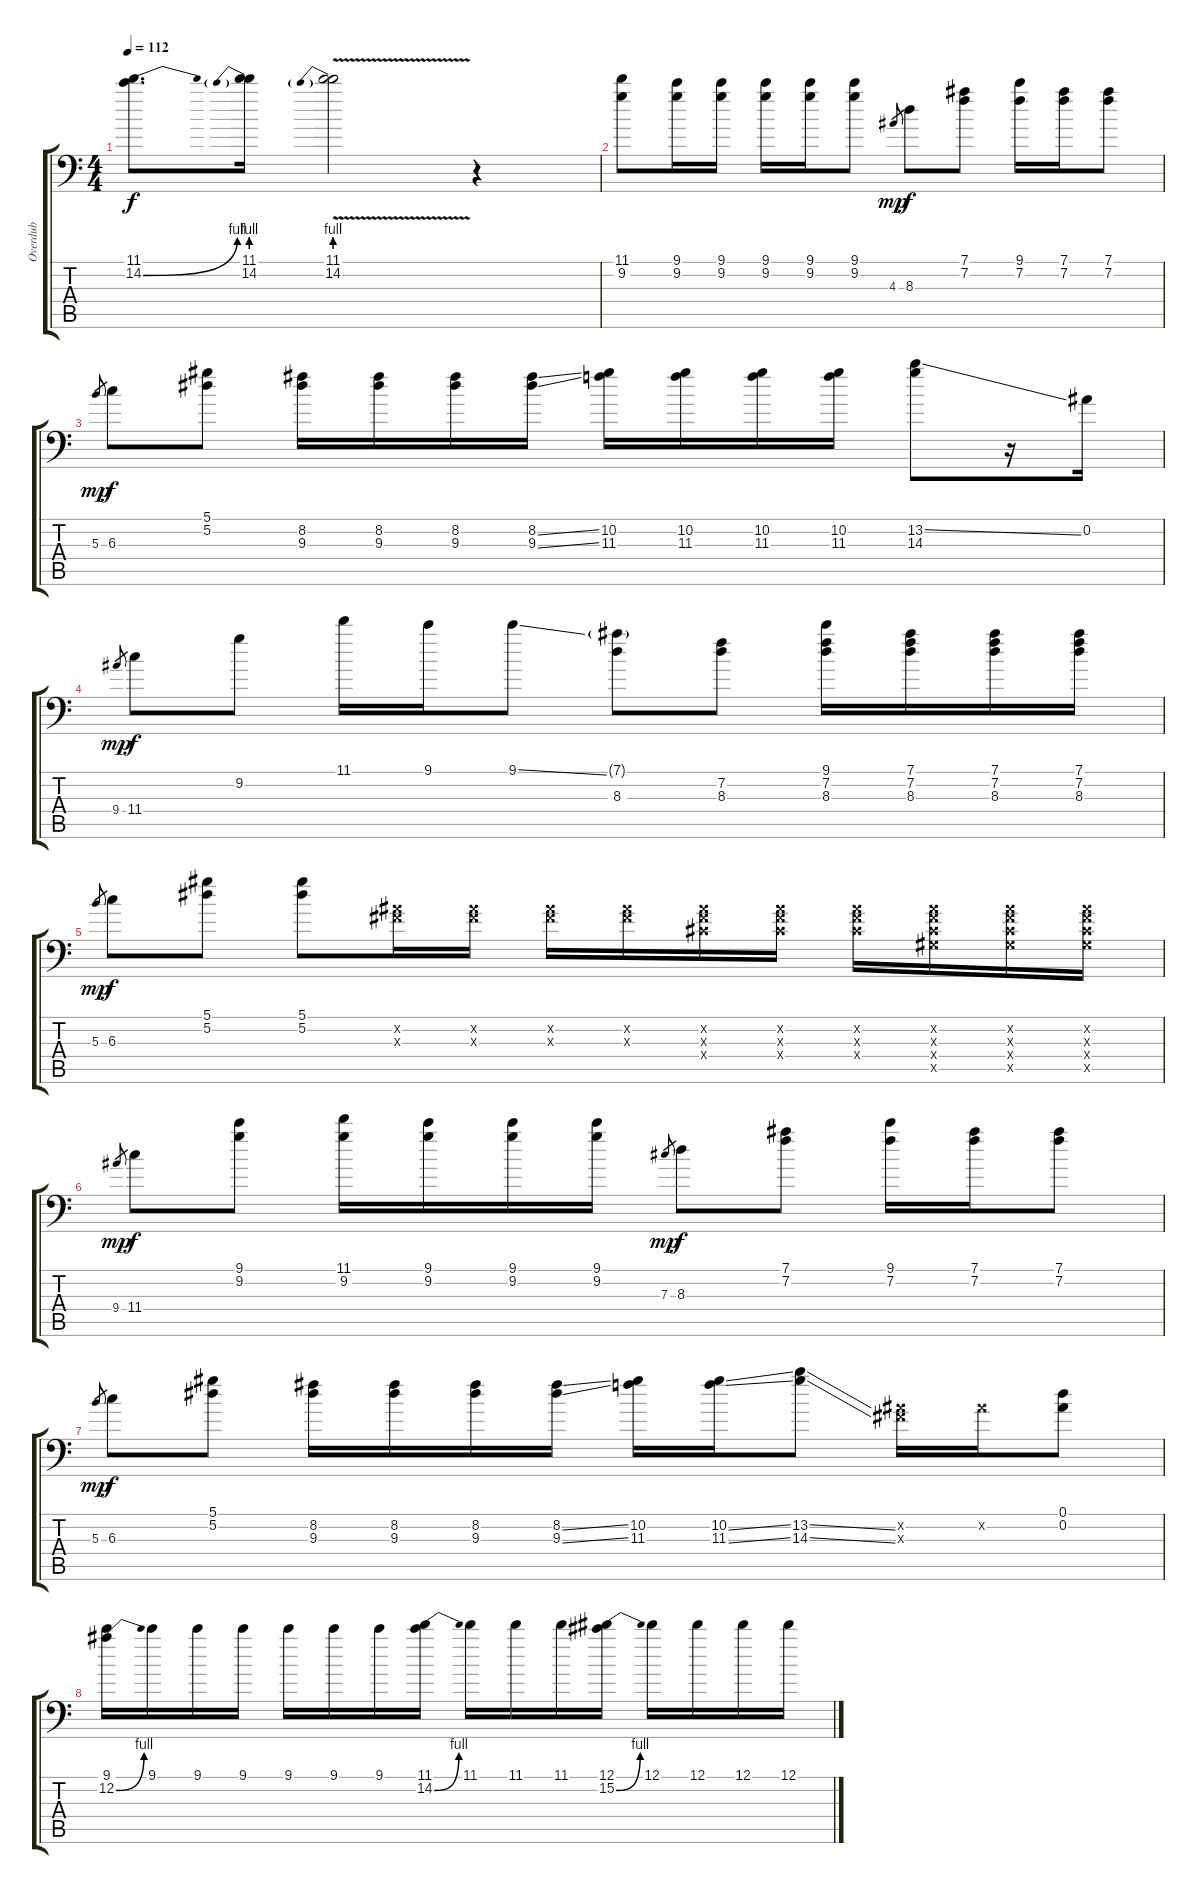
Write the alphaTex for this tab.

\track ("Overdub" "Overdub") {instrument fretlessbass}
\staff {score tabs}
\tuning (Eb4 Bb3 Gb3 Db3 Ab2 Eb2) {hide}
\ts (4 4)
\tempo 112
\clef f4
\ks c
(11.1 14.2{be (bend 0 0 60 4)}).8{d dy f} (11.1 14.2{be (prebend 0 4 60 4)}).16 (11.1{v} 14.2{be (prebend 0 4 60 4)}).2 r.4 |
(11.1 9.2).8 (9.1 9.2).16 (9.1 9.2).16 (9.1 9.2).16 (9.1 9.2).16 (9.1 9.2).8 4.3.8{gr dy mp} 8.3.8{dy f} (7.1 7.2).8 (9.1 7.2).16 (7.1 7.2).16 (7.1 7.2).8 |
5.3.8{gr dy mp} 6.3.8{dy f} (5.1 5.2).8 (8.2 9.3).16 (8.2 9.3).16 (8.2 9.3).16 (8.2{ss} 9.3{ss}).16 (10.2 11.3).16 (10.2 11.3).16 (10.2 11.3).16 (10.2 11.3).16 (13.2{ss} 14.3).8 r.16 0.2.16 |
9.4.8{gr dy mp} 11.4.8{dy f} 9.2.8 11.1.16 9.1.16 9.1{ss}.8 (7.1{g} 8.3).8 (7.2 8.3).8 (9.1 7.2 8.3).16 (7.1 7.2 8.3).16 (7.1 7.2 8.3).16 (7.1 7.2 8.3).16 |
5.3.8{gr dy mp} 6.3.8{dy f} (5.1 5.2).8 (5.1 5.2).8 (0.2{x} 0.3{x}).16 (0.2{x} 0.3{x}).16 (0.2{x} 0.3{x}).16 (0.2{x} 0.3{x}).16 (0.2{x} 0.3{x} 0.4{x}).16 (0.2{x} 0.3{x} 0.4{x}).16 (0.2{x} 0.3{x} 0.4{x}).16 (0.2{x} 0.3{x} 0.4{x} 0.5{x}).16 (0.2{x} 0.3{x} 0.4{x} 0.5{x}).16 (0.2{x} 0.3{x} 0.4{x} 0.5{x}).16 |
9.4.8{gr dy mp} 11.4.8{dy f} (9.1 9.2).8 (11.1 9.2).16 (9.1 9.2).16 (9.1 9.2).16 (9.1 9.2).16 7.3.8{gr dy mp} 8.3.8{dy f} (7.1 7.2).8 (9.1 7.2).16 (7.1 7.2).16 (7.1 7.2).8 |
5.3.8{gr dy mp} 6.3.8{dy f} (5.1 5.2).8 (8.2 9.3).16 (8.2 9.3).16 (8.2 9.3).16 (8.2{ss} 9.3{ss}).16 (10.2 11.3).16 (10.2{ss} 11.3{ss}).16 (13.2{ss} 14.3{ss}).8 (0.2{x} 0.3{x}).16 0.2{x}.16 (0.1 0.2).8 |
(9.1 12.2{be (bend 0 0 60 4)}).16 9.1.16 9.1.16 9.1.16 9.1.16 9.1.16 9.1.16 (11.1 14.2{be (bend 0 0 60 4)}).16 11.1.16 11.1.16 11.1.16 (12.1 15.2{be (bend 0 0 60 4)}).16 12.1.16 12.1.16 12.1.16 12.1.16
